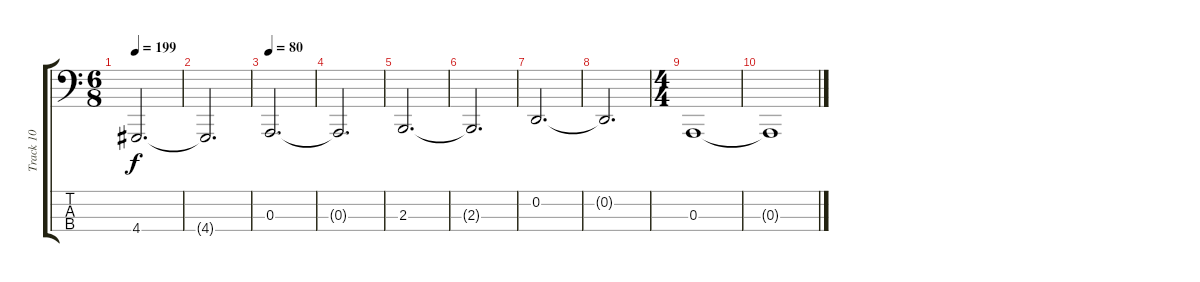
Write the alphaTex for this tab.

\track ("Track 10" "Track 10") {instrument cello}
\staff {score tabs}
\tuning (G2 D2 A1 E1) {hide}
\ts (6 8)
\tempo 199
\clef f4
\ks c
4.4.2{d dy f} |
4.4{t}.2{d} |
\tempo 80
0.3.2{d} |
0.3{t}.2{d} |
2.3.2{d} |
2.3{t}.2{d} |
0.2.2{d} |
0.2{t}.2{d} |
\ts (4 4)
0.3.1 |
0.3{t}.1
